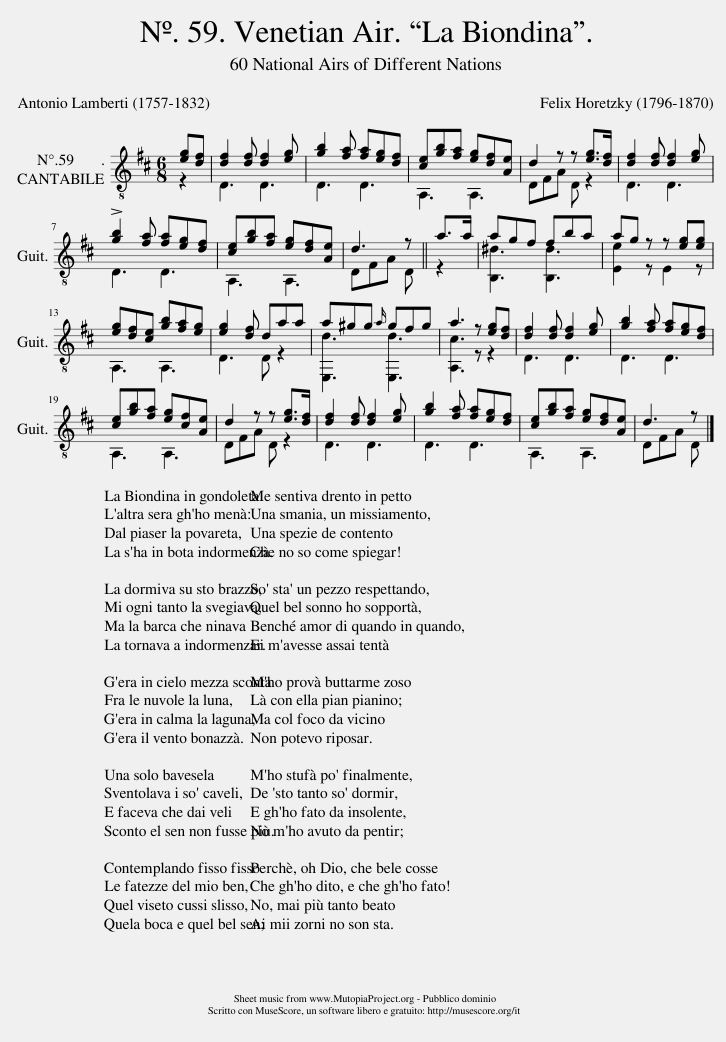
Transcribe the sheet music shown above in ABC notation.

X:1
%%score ( 1 2 )
L:1/8
Q:1/4=100
M:6/8
I:linebreak $
K:D
V:1 treble-8
V:2 treble-8
V:1
 [eg][df] | [df]2 [df] [df]2 [eg] | [gb]2 [fa] [fa][eg][df] | [ce][gb][fa] [eg][df][Ae] | d2 z z [eg]>[df] | %5
 [df]2 [df] [df]2 [eg] |$ !>![gb]2 [fa] [fa][eg][df] | [ce][gb][fa] [eg][df][Ae] | d3 z || a>a | %10
 agf fba | ag z z [eg][eg] |$ [eg][df][ce] [gb][fa][eg] | [eg]2 [df] daa | a^gg{a} gfg | %15
 a3 z [eg][df] | [df]2 [df] [df]2 [eg] | [gb]2 [fa] [fa][eg][df] |$ [ce][gb][fa] [eg][cf][Ae] | d2 z z [eg]>[df] | %20
 [df]2 [df] [df]2 [eg] | [gb]2 [fa] [fa][eg][df] | [ce][gb][fa] [eg][df][Ae] | d3 z!D.C.! |] %24
V:2
 z2 | D3 D3 | D3 D3 | A,3 A,3 | DFA D z2 | %5
 D3 D3 |$ D3 D3 | A,3 A,3 | DFA D || z2 | %10
 [B,^d]3 [B,d]3 | [Ee]2 z E2 z |$ A,3 A,3 | D3 D z2 | [E,d]3 [E,d]3 | %15
 [A,c]3 z z2 | D3 D3 | D3 D3 |$ A,3 A,3 | DFA D z2 | %20
 D3 D3 | D3 D3 | A,3 A,3 | DFA D |] %24
